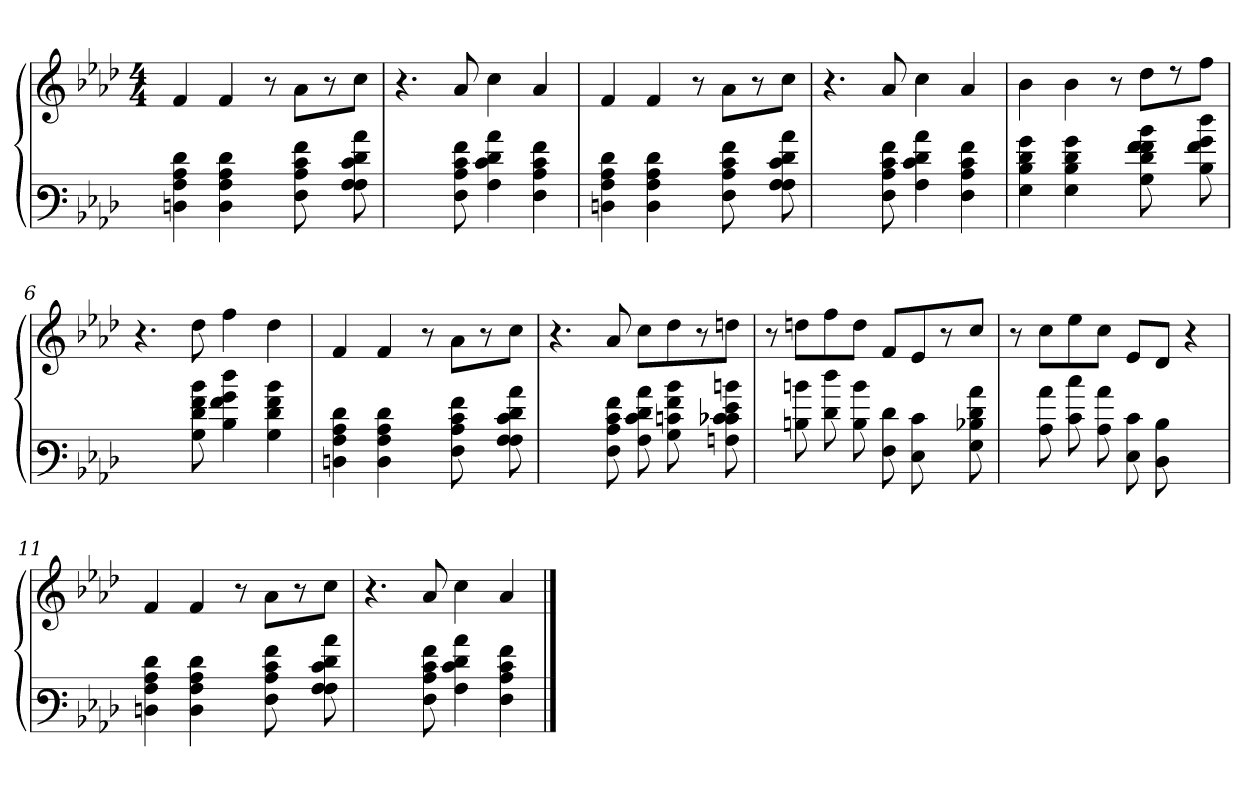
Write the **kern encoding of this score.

**kern	**kern
*part2	*part1
*staff2	*staff1
*stria6	*
*	*clefG2
*k[b-e-a-d-]	*k[b-e-a-d-]
*A-:	*A-:
*	*M4/4
=1	=1
4D 4A- 4c 4f	4f/
4D 4A- 4c 4f	4f/
8ryy	8r
8F 8c 8e- 8a-	8a-\L
8ryy	8r
8A- 8A- 8e- 8f 8cc	8cc\J
=2	=2
4.ryy	4.r
8F 8c 8e- 8a-	8a-/
4A- 4e- 4f 4cc	4cc\
4F 4c 4e- 4a-	4a-/
=3	=3
4D 4A- 4c 4f	4f/
4D 4A- 4c 4f	4f/
8ryy	8r
8F 8c 8e- 8a-	8a-\L
8ryy	8r
8A- 8A- 8e- 8f 8cc	8cc\J
=4	=4
4.ryy	4.r
8F 8c 8e- 8a-	8a-/
4A- 4e- 4f 4cc	4cc\
4F 4c 4e- 4a-	4a-/
!!LO:LB:g=z
=5	=5
4G 4d- 4f 4b-	4b-\
4G 4d- 4f 4b-	4b-\
8ryy	8r
8B- 8f 8a- 8a- 8a- 8a- 8dd-	8dd-\L
8ryy	8r
8d- 8a- 8b- 8ff	8ff\J
=6	=6
4.ryy	4.r
8B- 8f 8a- 8dd-	8dd-\
4d- 4a- 4b- 4ff	4ff\
4B- 4f 4a- 4dd-	4dd-\
=7	=7
4D 4A- 4c 4f	4f/
4D 4A- 4c 4f	4f/
8ryy	8r
8F 8c 8e- 8a-	8a-\L
8ryy	8r
8A- 8A- 8e- 8f 8cc	8cc\J
=8	=8
4.ryy	4.r
8F 8c 8e- 8a-	8a-/
8A- 8e- 8f 8cc	8cc\L
8B- 8e 8a- 8dd-	8dd-\
8ryy	8r
8A 8e- 8e- 8e- 8g 8dd	8ddn\J
!!LO:LB:g=z
=9	=9
8ryy	8r
8d 8dd	8ddn\L
8f 8ff	8ff\
8d 8dd	8dd\J
8F 8f	8f/L
8E- 8e-	8e-/
8ryy	8r
8G 8d- 8f 8cc	8cc/J
=10	=10
8ryy	8r
8c 8cc	8cc\L
8e- 8ee-	8ee-\
8c 8cc	8cc\J
8E- 8e-	8e-/L
8D- 8d-	8d-/J
4ryy	4r
=11	=11
4D 4A- 4c 4f	4f/
4D 4A- 4c 4f	4f/
8ryy	8r
8F 8c 8e- 8a-	8a-\L
8ryy	8r
8A- 8A- 8e- 8f 8cc	8cc\J
=12	=12
4.ryy	4.r
8F 8c 8e- 8a-	8a-/
4A- 4e- 4f 4cc	4cc\
4F 4c 4e- 4a-	4a-/
==	==
*-	*-
